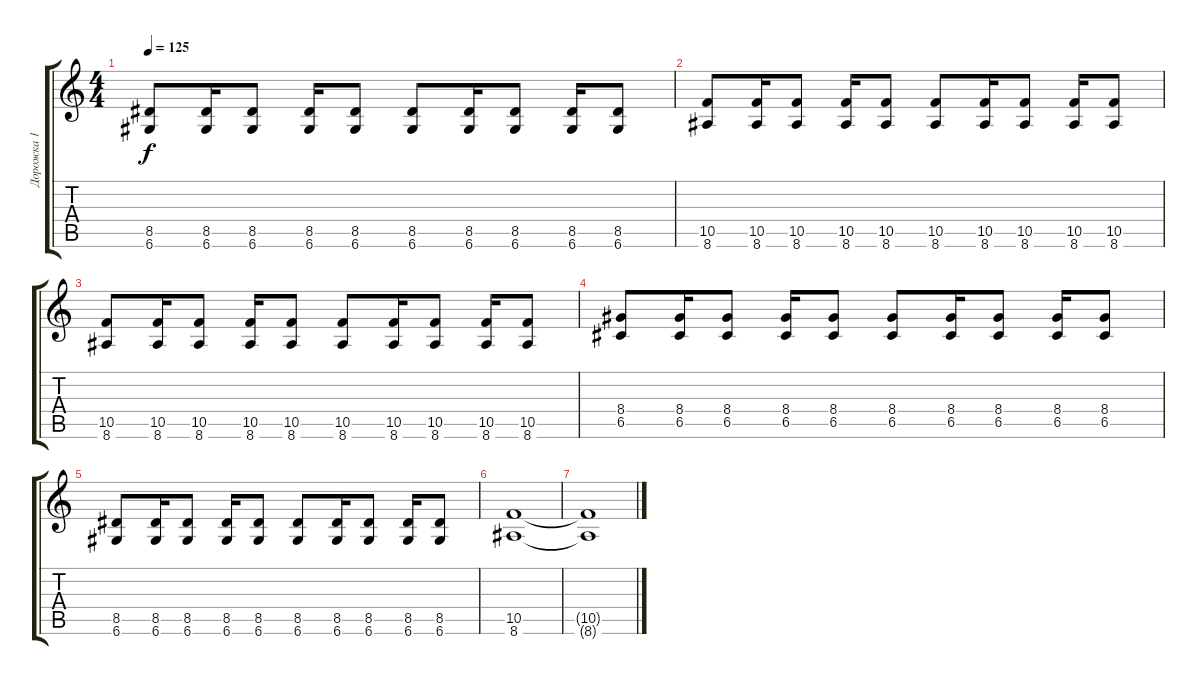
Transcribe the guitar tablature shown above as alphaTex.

\track ("Дорожка 1" "Дорожка 1") {instrument overdrivenguitar}
\staff {score tabs}
\tuning (D4 A3 F3 C3 G2 D2) {hide}
\ts (4 4)
\tempo 125
\clef g2
\ks c
(8.5 6.6).8{dy f} (8.5 6.6).16 (8.5 6.6).8 (8.5 6.6).16 (8.5 6.6).8 (8.5 6.6).8 (8.5 6.6).16 (8.5 6.6).8 (8.5 6.6).16 (8.5 6.6).8 |
(10.5 8.6).8 (10.5 8.6).16 (10.5 8.6).8 (10.5 8.6).16 (10.5 8.6).8 (10.5 8.6).8 (10.5 8.6).16 (10.5 8.6).8 (10.5 8.6).16 (10.5 8.6).8 |
(10.5 8.6).8 (10.5 8.6).16 (10.5 8.6).8 (10.5 8.6).16 (10.5 8.6).8 (10.5 8.6).8 (10.5 8.6).16 (10.5 8.6).8 (10.5 8.6).16 (10.5 8.6).8 |
(8.4 6.5).8 (8.4 6.5).16 (8.4 6.5).8 (8.4 6.5).16 (8.4 6.5).8 (8.4 6.5).8 (8.4 6.5).16 (8.4 6.5).8 (8.4 6.5).16 (8.4 6.5).8 |
(8.5 6.6).8 (8.5 6.6).16 (8.5 6.6).8 (8.5 6.6).16 (8.5 6.6).8 (8.5 6.6).8 (8.5 6.6).16 (8.5 6.6).8 (8.5 6.6).16 (8.5 6.6).8 |
(10.5 8.6).1 |
(10.5{t} 8.6{t}).1
